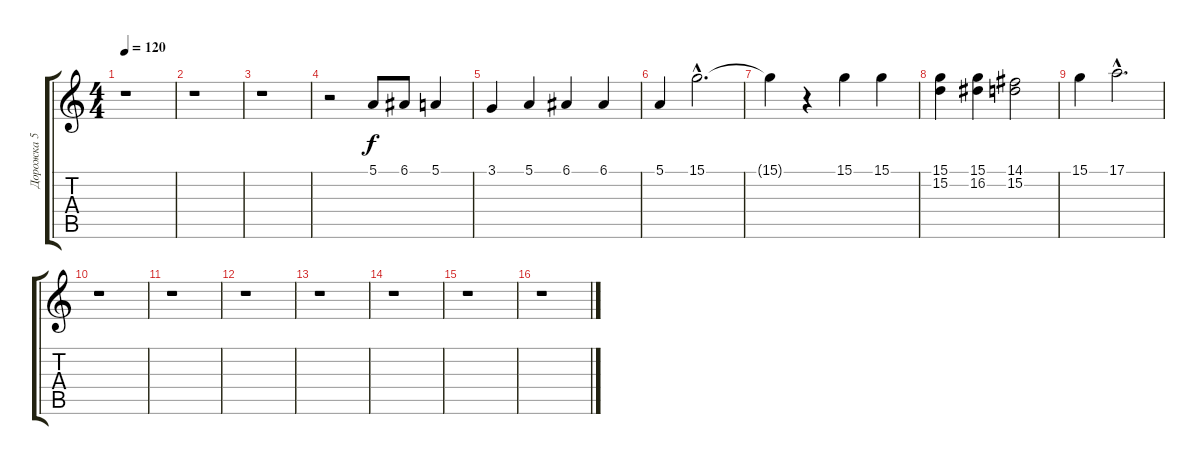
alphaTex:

\track ("Дорожка 5" "Дорожка 5") {instrument flute}
\staff {score tabs}
\tuning (E4 B3 G3 D3 A2 E2) {hide}
\ts (4 4)
\tempo 120
\clef g2
\ks c
r.1{dy f} |
r.1 |
r.1 |
r.2 5.1.8 6.1.8 5.1.4 |
3.1.4 5.1.4 6.1.4 6.1.4 |
5.1.4 15.1{hac}.2{d} |
15.1{t}.4 r.4 15.1.4 15.1.4 |
(15.1 15.2).4 (15.1 16.2).4 (14.1 15.2).2 |
15.1.4 17.1{hac}.2{d} |
r.1 |
r.1 |
r.1 |
r.1 |
r.1 |
r.1 |
r.1
